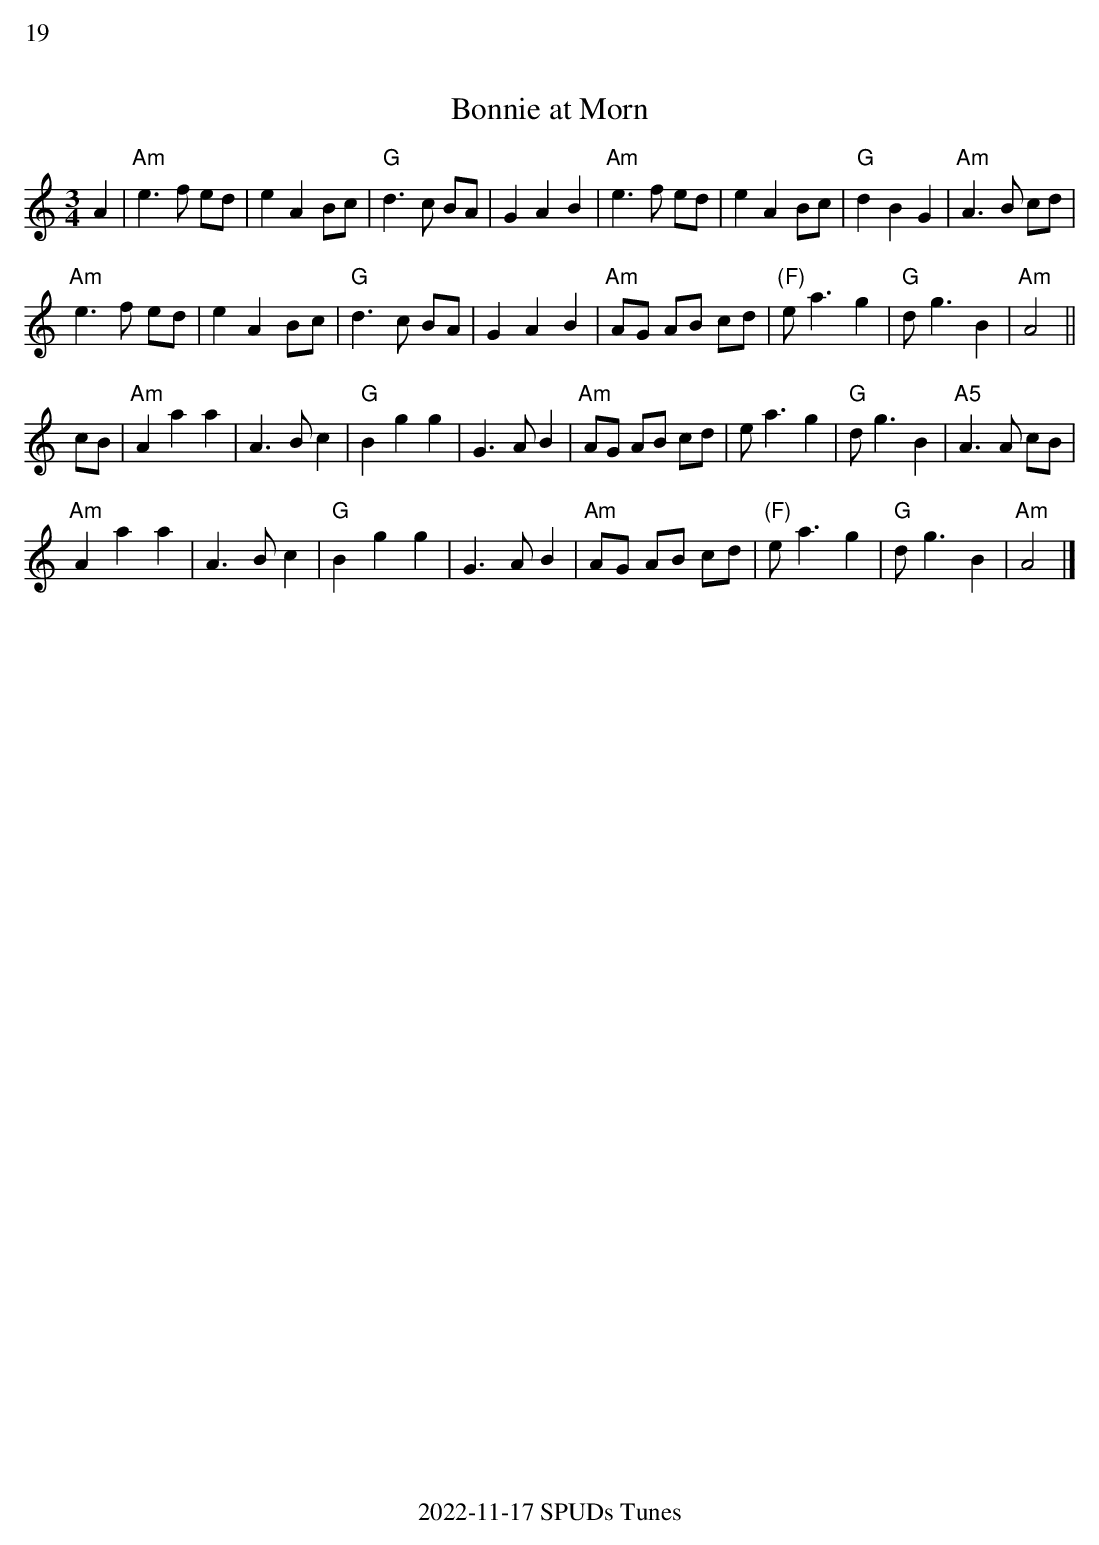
X:1
%%text 19
T:Bonnie at Morn
M:3/4
L:1/8
K:Am
A2|"Am"e2>f2 ed|e2A2 Bc|"G"d2>c2 BA|G2A2B2| \
"Am"e2>f2 ed|e2A2 Bc|"G"d2B2G2|"Am"A3 B cd|
"Am"e2>f2 ed|e2A2 Bc|"G"d2>c2 BA|G2A2B2| \
"Am"AG AB cd|"(F)"e2<a2g2|"G"d2<g2B2|"Am"A4 ||
cB|"Am" A2a2a2|A2>B2c2|"G"B2g2g2|G2>A2B2|\
"Am"AG AB cd|e2<a2g2|"G"d2<g2B2| "A5"A3A cB |
"Am" A2a2a2|A2>B2c2|"G"B2g2g2|G2>A2B2|\
"Am"AG AB cd|"(F)"e2<a2g2|"G"d2<g2B2| "Am"A4 |]
